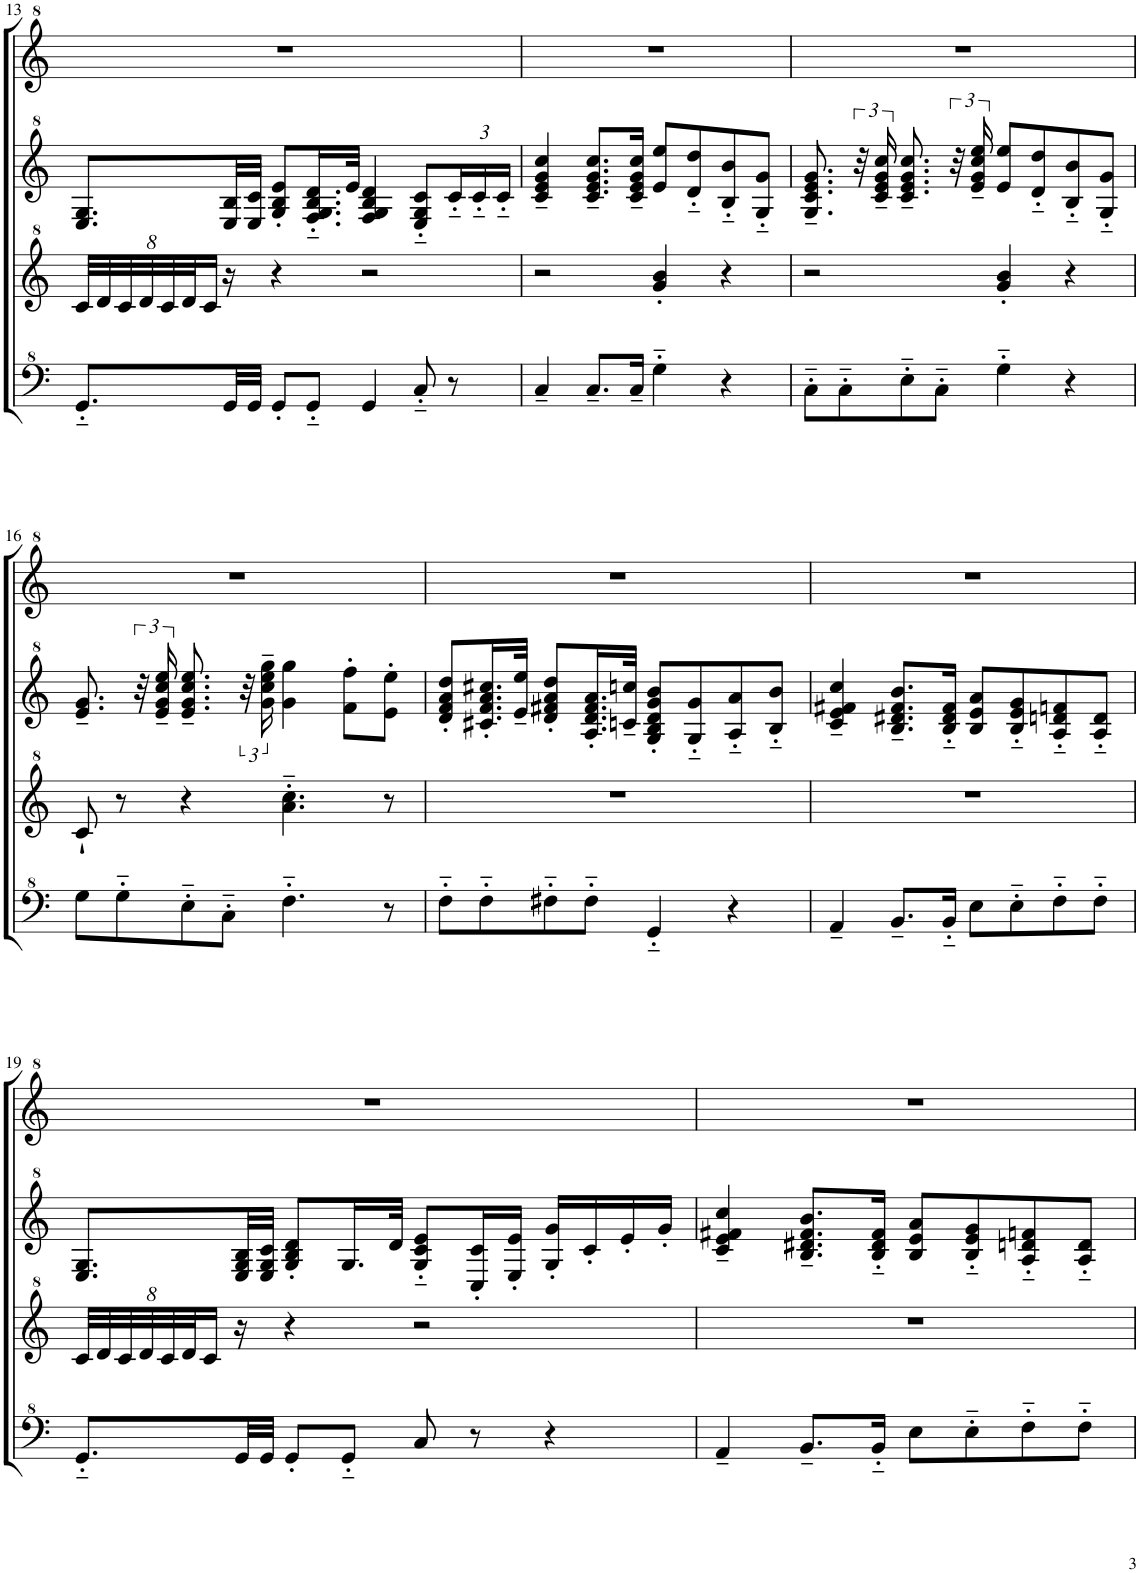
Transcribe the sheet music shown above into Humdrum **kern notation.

**kern	**kern	**kern	**kern
*part1	*part1	*part1	*part1
*staff4	*staff3	*staff2	*staff1
*I"Model III	*	*	*
!!LO:PB:g=z
*clefF^4	*clefG^2	*clefG^2	*clefG^2
*k[]	*k[]	*k[]	*k[]
*M4/4	*M4/4	*M4/4	*M4/4
*	*Xbrackettup	*	*
=13	=13	=13	=13
8.G'~/L	128%3cc/LLL	8.e/ 8.g/L	1r
.	128%3dd/	.	.
.	128%3cc/	.	.
.	128%3dd/	.	.
.	128%3cc/	.	.
.	128%3dd/J	.	.
.	64%3cc/JJ	.	.
32G/LL	16r	32e/ 32b/LL	.
32G/JJJ	.	32e/ 32cc/JJJ	.
8G'/L	4r	8g/' 8b/' 8ee/'L	.
8G'~/J	.	16.f/'~ 16.g/'~ 16.b/'~ 16.dd/'~L	.
.	.	32ee/JJk	.
4G/	2r	4f/ 4g/ 4b/ 4dd/	.
8c'~/	.	8e/'~ 8g/'~ 8cc/'~L	.
*	*	*Xbrackettup	*
8r	.	24cc'~/L	.
.	.	24cc'~/	.
.	.	24cc'~/JJ	.
=14	=14	=14	=14
4c~/	2r	4cc/~ 4ee/~ 4gg/~ 4ccc/~	1r
8.c~/L	.	8.cc/~ 8.ee/~ 8.gg/~ 8.ccc/~L	.
16c~/Jk	.	16cc/~ 16ee/~ 16gg/~ 16ccc/~Jk	.
4g'~\	4gg/' 4bb/'	8ee/ 8eee/L	.
.	.	8dd/'~ 8ddd/'~	.
4r	4r	8b/'~ 8bb/'~	.
.	.	8g/'~ 8gg/'~J	.
=15	=15	=15	=15
8c'~\L	2r	8.g/~ 8.cc/~ 8.ee/~ 8.gg/~	1r
8c'~\	.	.	.
*	*	*brackettup	*
.	.	48r	.
.	.	24cc/~ 24ee/~ 24gg/~ 24ccc/~	.
8e'~\	.	8.cc/~ 8.ee/~ 8.gg/~ 8.ccc/~	.
8c'~\J	.	.	.
.	.	48r	.
.	.	24ee/~ 24gg/~ 24ccc/~ 24eee/~	.
4g'~\	4gg/' 4bb/'	8ee/ 8eee/L	.
.	.	8dd/'~ 8ddd/'~	.
4r	4r	8b/'~ 8bb/'~	.
.	.	8g/'~ 8gg/'~J	.
!!LO:LB:g=z
=16	=16	=16	=16
8g\L	8cc`/	8.ee/~ 8.gg/~	1r
8g'~\	8r	.	.
.	.	48r	.
.	.	24ee/~ 24gg/~ 24ccc/~ 24eee/~	.
8e'~\	4r	8.ee/~ 8.gg/~ 8.ccc/~ 8.eee/~	.
8c'~\J	.	.	.
.	.	48r	.
.	.	24gg\~ 24ccc\~ 24eee\~ 24ggg\~	.
4.f'~\	4.aa\'~ 4.ccc\'~	4gg\ 4ggg\	.
.	.	8ff\' 8fff\'L	.
8r	8r	8ee\' 8eee\'J	.
=17	=17	=17	=17
8f'~\L	1r	8dd/' 8ff/' 8aa/' 8ddd/'L	1r
8f'~\	.	16.cc#X/' 16.ff/' 16.aa/' 16.ccc#X/'L	.
.	.	32ee/~ 32eee/~JJk	.
8f#X'~\	.	8dd/' 8ff#X/' 8aa/' 8ddd/'L	.
8f#'~\J	.	16.a/' 16.dd/' 16.ff#/' 16.aa/'L	.
.	.	32ccn/~ 32cccn/~JJk	.
4G'~/	.	8g/' 8b/' 8dd/' 8gg/' 8bb/'L	.
.	.	8g/'~ 8gg/'~	.
4r	.	8a/'~ 8aa/'~	.
.	.	8b/'~ 8bb/'~J	.
=18	=18	=18	=18
4A~/	1r	4cc/~ 4ee/~ 4ff#X/~ 4ccc/~	1r
8.B~/L	.	8.b/~ 8.dd#X/~ 8.ff#/~ 8.bb/~L	.
16B'~/Jk	.	16b/'~ 16dd#/'~ 16ff#/'~Jk	.
8e\L	.	8b/ 8ee/ 8aa/L	.
8e'~\	.	8b/'~ 8ee/'~ 8gg/'~	.
8f'~\	.	8a/'~ 8ddn/'~ 8ffn/'~	.
8f'~\J	.	8a/'~ 8dd/'~J	.
!!LO:LB:g=z
=19	=19	=19	=19
8.G'~/L	128%3cc/LLL	8.e/ 8.g/L	1r
.	128%3dd/	.	.
.	128%3cc/	.	.
.	128%3dd/	.	.
.	128%3cc/	.	.
.	128%3dd/J	.	.
.	64%3cc/JJ	.	.
32G/LL	16r	32e/ 32g/ 32b/LL	.
32G/JJJ	.	32e/ 32g/ 32cc/JJJ	.
8G'/L	4r	8g/' 8b/' 8dd/'L	.
8G'~/J	.	16.g/L	.
.	.	32dd/JJk	.
8c/	2r	8g/'~ 8cc/'~ 8ee/'~L	.
8r	.	16c/' 16cc/'L	.
.	.	16e/' 16ee/'JJ	.
4r	.	16g/' 16gg/'LL	.
.	.	16cc'/	.
.	.	16ee'/	.
.	.	16gg'/JJ	.
=20	=20	=20	=20
4A~/	1r	4cc/~ 4ee/~ 4ff#X/~ 4ccc/~	1r
8.B~/L	.	8.b/~ 8.dd#X/~ 8.ff#/~ 8.bb/~L	.
16B'~/Jk	.	16b/'~ 16dd#/'~ 16ff#/'~Jk	.
8e\L	.	8b/ 8ee/ 8aa/L	.
8e'~\	.	8b/'~ 8ee/'~ 8gg/'~	.
8f'~\	.	8a/'~ 8ddn/'~ 8ffn/'~	.
8f'~\J	.	8a/'~ 8dd/'~J	.
=	=	=	=
*-	*-	*-	*-
